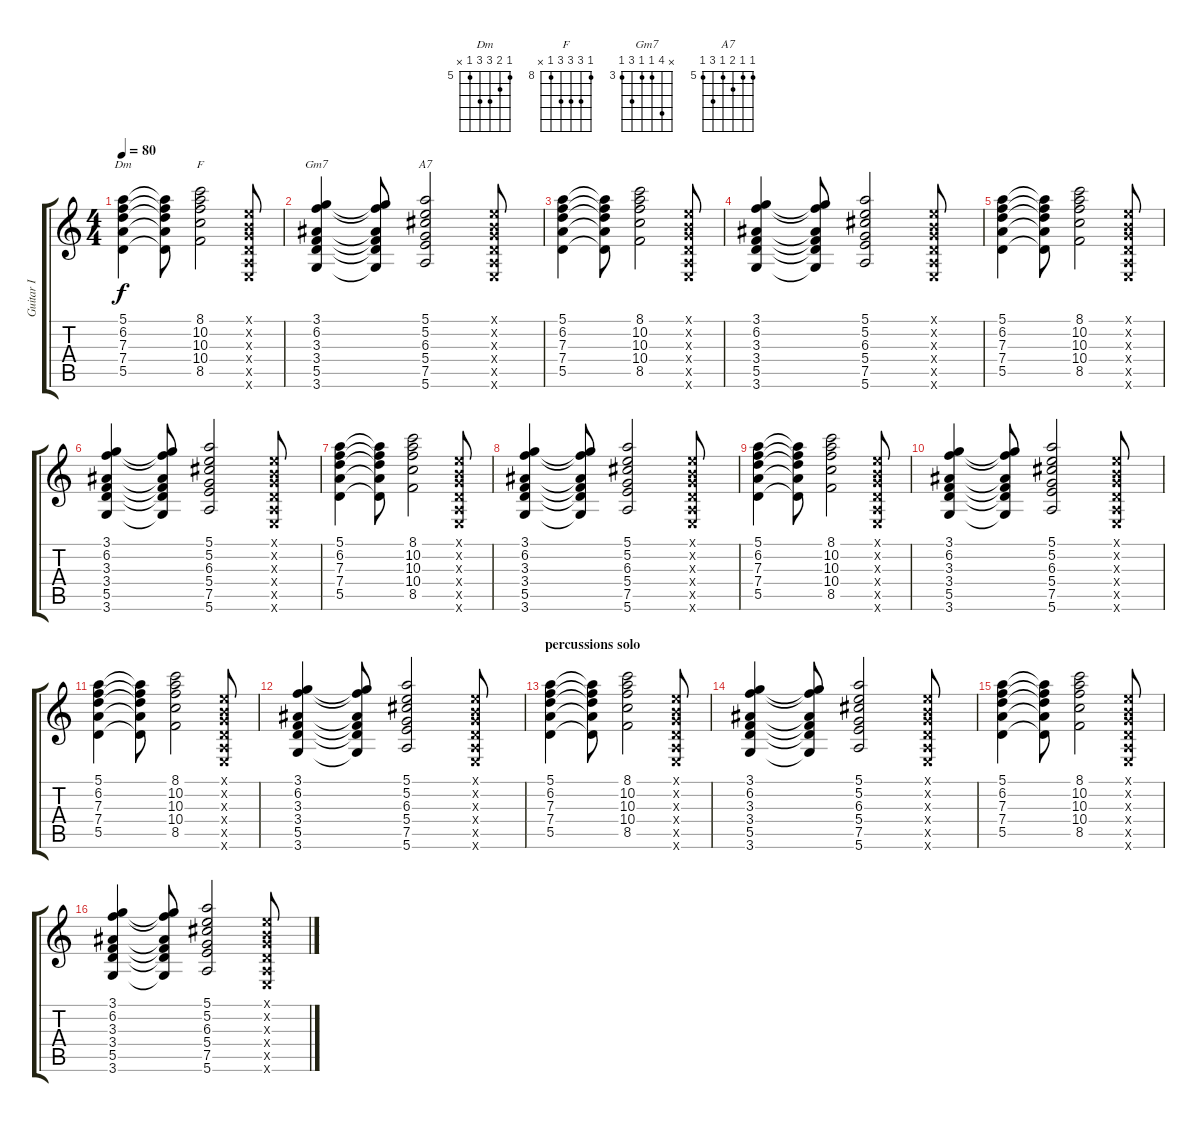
\track ("Guitar I" "Guitar I") {instrument acousticguitarnylon}
\staff {score tabs}
\tuning (E4 B3 G3 D3 A2 E2) {hide}
\chord ("Dm" 5 6 7 7 5 x) {firstfret 5}
\chord ("F" 8 10 10 10 8 x) {firstfret 8}
\chord ("Gm7" x 6 3 3 5 3) {firstfret 3}
\chord ("A7" 5 5 6 5 7 5) {firstfret 5}
\ts (4 4)
\tempo 80
\clef g2
\ks c
(5.1 6.2 7.3 7.4 5.5).4{ch "Dm" dy f} (5.1{t} 6.2{t} 7.3{t} 7.4{t} 5.5{t}).8 (8.1 10.2 10.3 10.4 8.5).2{ch "F"} (0.1{x} 0.2{x} 0.3{x} 0.4{x} 0.5{x} 0.6{x}).8 |
(3.1 6.2 3.3 3.4 5.5 3.6).4{ch "Gm7"} (3.1{t} 6.2{t} 3.3{t} 3.4{t} 5.5{t} 3.6{t}).8 (5.1 5.2 6.3 5.4 7.5 5.6).2{ch "A7"} (0.1{x} 0.2{x} 0.3{x} 0.4{x} 0.5{x} 0.6{x}).8 |
(5.1 6.2 7.3 7.4 5.5).4 (5.1{t} 6.2{t} 7.3{t} 7.4{t} 5.5{t}).8 (8.1 10.2 10.3 10.4 8.5).2 (0.1{x} 0.2{x} 0.3{x} 0.4{x} 0.5{x} 0.6{x}).8 |
(3.1 6.2 3.3 3.4 5.5 3.6).4 (3.1{t} 6.2{t} 3.3{t} 3.4{t} 5.5{t} 3.6{t}).8 (5.1 5.2 6.3 5.4 7.5 5.6).2 (0.1{x} 0.2{x} 0.3{x} 0.4{x} 0.5{x} 0.6{x}).8 |
(5.1 6.2 7.3 7.4 5.5).4 (5.1{t} 6.2{t} 7.3{t} 7.4{t} 5.5{t}).8 (8.1 10.2 10.3 10.4 8.5).2 (0.1{x} 0.2{x} 0.3{x} 0.4{x} 0.5{x} 0.6{x}).8 |
(3.1 6.2 3.3 3.4 5.5 3.6).4 (3.1{t} 6.2{t} 3.3{t} 3.4{t} 5.5{t} 3.6{t}).8 (5.1 5.2 6.3 5.4 7.5 5.6).2 (0.1{x} 0.2{x} 0.3{x} 0.4{x} 0.5{x} 0.6{x}).8 |
(5.1 6.2 7.3 7.4 5.5).4 (5.1{t} 6.2{t} 7.3{t} 7.4{t} 5.5{t}).8 (8.1 10.2 10.3 10.4 8.5).2 (0.1{x} 0.2{x} 0.3{x} 0.4{x} 0.5{x} 0.6{x}).8 |
(3.1 6.2 3.3 3.4 5.5 3.6).4 (3.1{t} 6.2{t} 3.3{t} 3.4{t} 5.5{t} 3.6{t}).8 (5.1 5.2 6.3 5.4 7.5 5.6).2 (0.1{x} 0.2{x} 0.3{x} 0.4{x} 0.5{x} 0.6{x}).8 |
(5.1 6.2 7.3 7.4 5.5).4 (5.1{t} 6.2{t} 7.3{t} 7.4{t} 5.5{t}).8 (8.1 10.2 10.3 10.4 8.5).2 (0.1{x} 0.2{x} 0.3{x} 0.4{x} 0.5{x} 0.6{x}).8 |
(3.1 6.2 3.3 3.4 5.5 3.6).4 (3.1{t} 6.2{t} 3.3{t} 3.4{t} 5.5{t} 3.6{t}).8 (5.1 5.2 6.3 5.4 7.5 5.6).2 (0.1{x} 0.2{x} 0.3{x} 0.4{x} 0.5{x} 0.6{x}).8 |
(5.1 6.2 7.3 7.4 5.5).4 (5.1{t} 6.2{t} 7.3{t} 7.4{t} 5.5{t}).8 (8.1 10.2 10.3 10.4 8.5).2 (0.1{x} 0.2{x} 0.3{x} 0.4{x} 0.5{x} 0.6{x}).8 |
(3.1 6.2 3.3 3.4 5.5 3.6).4 (3.1{t} 6.2{t} 3.3{t} 3.4{t} 5.5{t} 3.6{t}).8 (5.1 5.2 6.3 5.4 7.5 5.6).2 (0.1{x} 0.2{x} 0.3{x} 0.4{x} 0.5{x} 0.6{x}).8 |
\section ("" "percussions solo")
(5.1 6.2 7.3 7.4 5.5).4 (5.1{t} 6.2{t} 7.3{t} 7.4{t} 5.5{t}).8 (8.1 10.2 10.3 10.4 8.5).2 (0.1{x} 0.2{x} 0.3{x} 0.4{x} 0.5{x} 0.6{x}).8 |
(3.1 6.2 3.3 3.4 5.5 3.6).4 (3.1{t} 6.2{t} 3.3{t} 3.4{t} 5.5{t} 3.6{t}).8 (5.1 5.2 6.3 5.4 7.5 5.6).2 (0.1{x} 0.2{x} 0.3{x} 0.4{x} 0.5{x} 0.6{x}).8 |
(5.1 6.2 7.3 7.4 5.5).4 (5.1{t} 6.2{t} 7.3{t} 7.4{t} 5.5{t}).8 (8.1 10.2 10.3 10.4 8.5).2 (0.1{x} 0.2{x} 0.3{x} 0.4{x} 0.5{x} 0.6{x}).8 |
(3.1 6.2 3.3 3.4 5.5 3.6).4 (3.1{t} 6.2{t} 3.3{t} 3.4{t} 5.5{t} 3.6{t}).8 (5.1 5.2 6.3 5.4 7.5 5.6).2 (0.1{x} 0.2{x} 0.3{x} 0.4{x} 0.5{x} 0.6{x}).8
